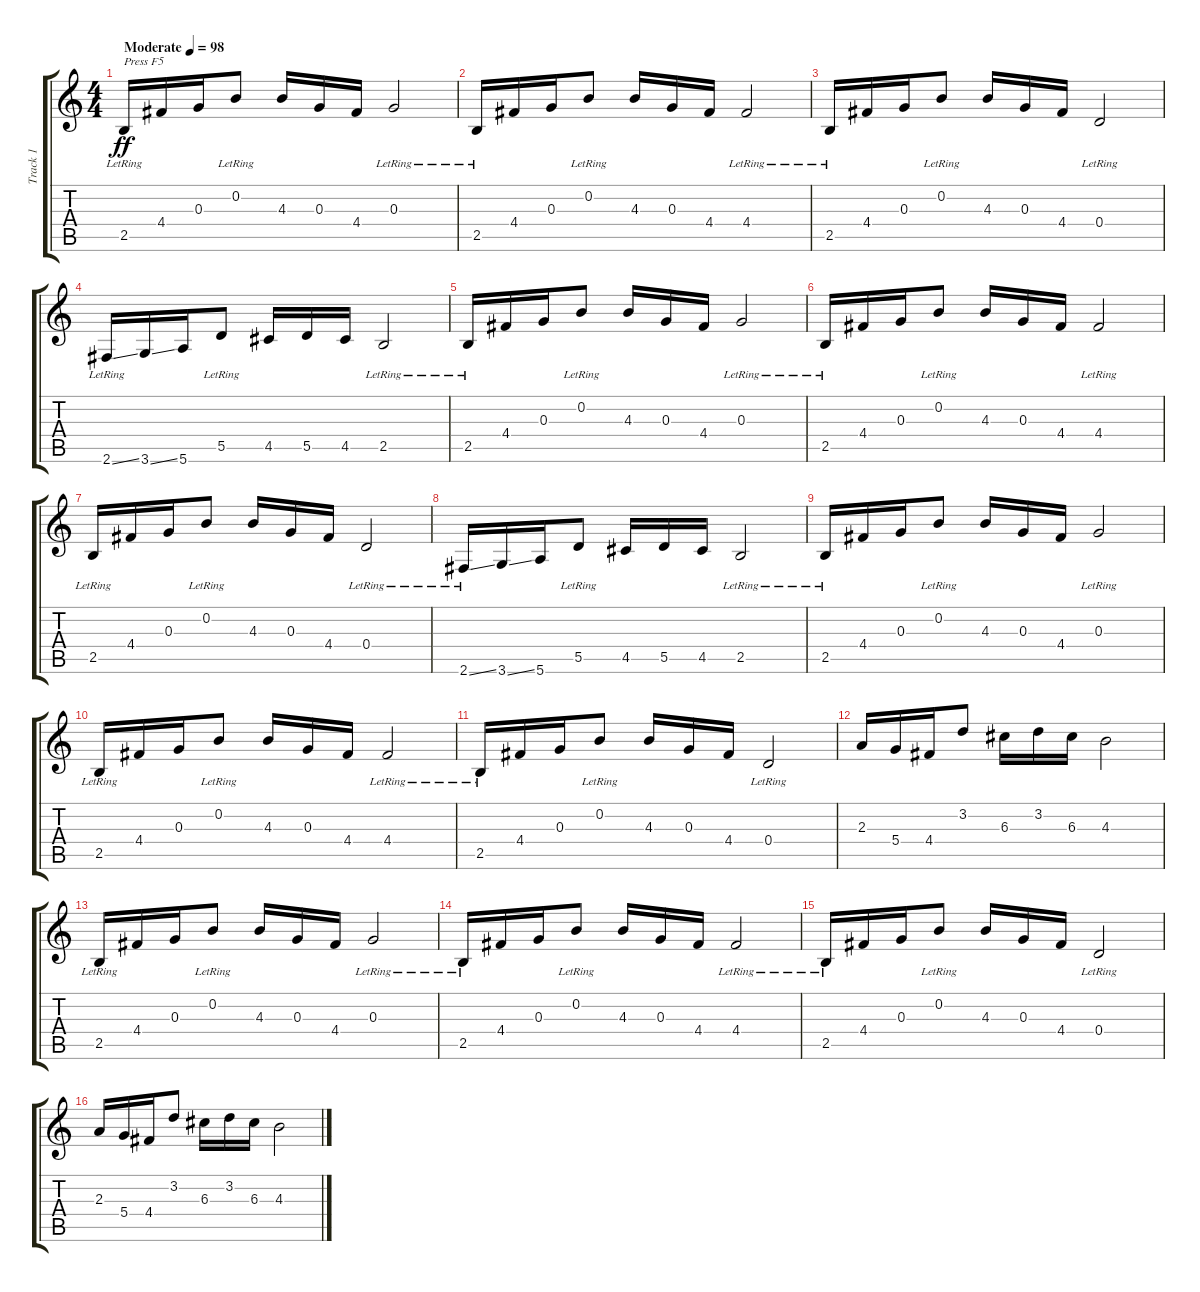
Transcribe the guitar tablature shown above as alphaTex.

\track ("Track 1" "Track 1") {instrument electricguitarjazz}
\staff {score tabs}
\tuning (E4 B3 G3 D3 A2 E2) {hide}
\ts (4 4)
\tempo (98 "Moderate")
\clef g2
\ks c
2.5{lr}.16{txt "Press F5" dy ff instrument electricguitarjazz} 4.4.16 0.3.16 0.2{lr}.8 4.3.16 0.3.16 4.4.16 0.3{lr}.2 |
2.5{lr}.16 4.4.16 0.3.16 0.2{lr}.8 4.3.16 0.3.16 4.4.16 4.4{lr}.2 |
2.5{lr}.16 4.4.16 0.3.16 0.2{lr}.8 4.3.16 0.3.16 4.4.16 0.4{lr}.2 |
2.6{ss lr}.16 3.6{ss}.16 5.6.16 5.5{lr}.8 4.5.16 5.5.16 4.5.16 2.5{lr}.2 |
2.5{lr}.16 4.4.16 0.3.16 0.2{lr}.8 4.3.16 0.3.16 4.4.16 0.3{lr}.2 |
2.5{lr}.16 4.4.16 0.3.16 0.2{lr}.8 4.3.16 0.3.16 4.4.16 4.4{lr}.2 |
2.5{lr}.16 4.4.16 0.3.16 0.2{lr}.8 4.3.16 0.3.16 4.4.16 0.4{lr}.2 |
2.6{ss lr}.16 3.6{ss}.16 5.6.16 5.5{lr}.8 4.5.16 5.5.16 4.5.16 2.5{lr}.2 |
2.5{lr}.16 4.4.16 0.3.16 0.2{lr}.8 4.3.16 0.3.16 4.4.16 0.3{lr}.2 |
2.5{lr}.16 4.4.16 0.3.16 0.2{lr}.8 4.3.16 0.3.16 4.4.16 4.4{lr}.2 |
2.5{lr}.16 4.4.16 0.3.16 0.2{lr}.8 4.3.16 0.3.16 4.4.16 0.4{lr}.2 |
2.3.16 5.4.16 4.4.16 3.2.8 6.3.16 3.2.16 6.3.16 4.3.2 |
2.5{lr}.16 4.4.16 0.3.16 0.2{lr}.8 4.3.16 0.3.16 4.4.16 0.3{lr}.2 |
2.5{lr}.16 4.4.16 0.3.16 0.2{lr}.8 4.3.16 0.3.16 4.4.16 4.4{lr}.2 |
2.5{lr}.16 4.4.16 0.3.16 0.2{lr}.8 4.3.16 0.3.16 4.4.16 0.4{lr}.2 |
2.3.16 5.4.16 4.4.16 3.2.8 6.3.16 3.2.16 6.3.16 4.3.2
